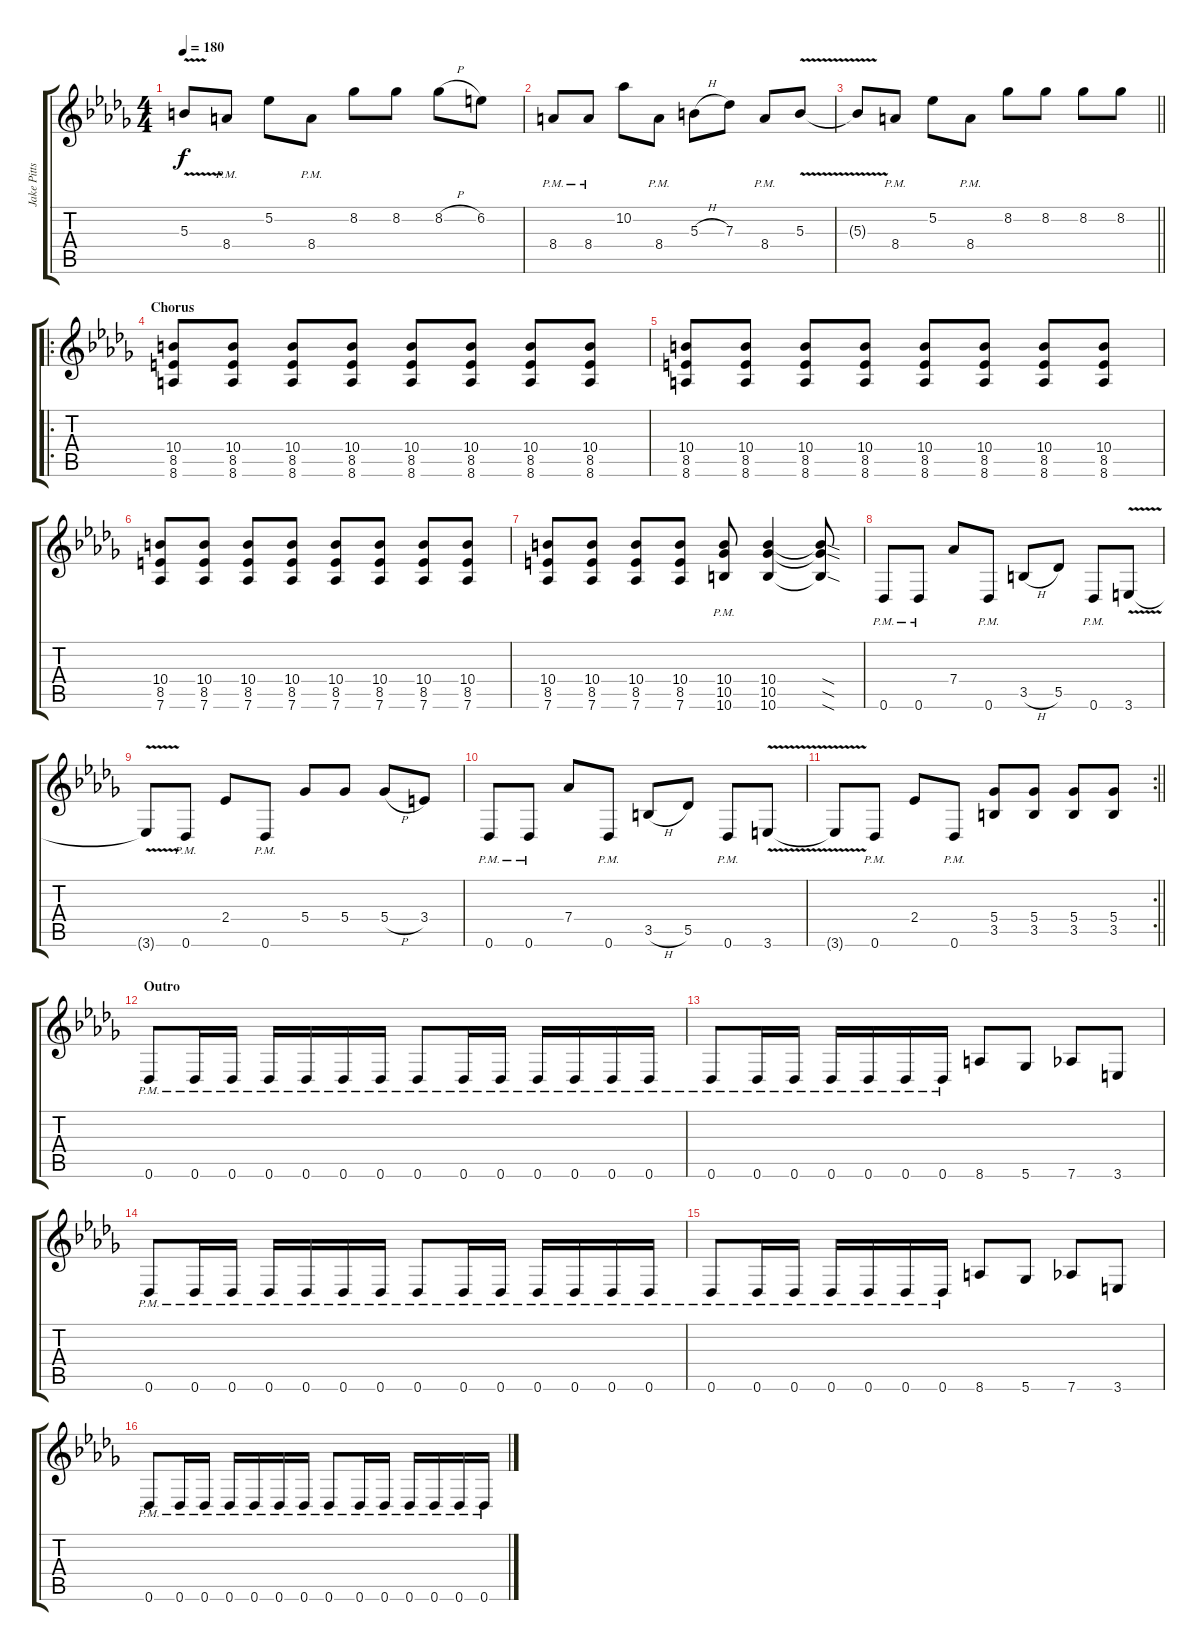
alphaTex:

\track ("Jake Pitts" "Jake Pitts") {instrument distortionguitar}
\staff {score tabs}
\tuning (Eb4 Bb3 Gb3 Db3 Ab2 Db2) {hide}
\ts (4 4)
\tempo 180
\clef g2
\ks db
5.3{v t}.8{dy f} 8.4{pm}.8 5.2.8 8.4{pm}.8 8.2.8 8.2.8 8.2{h}.8 6.2.8 |
8.4{pm}.8 8.4{pm}.8 10.2.8 8.4{pm}.8 5.3{h}.8 7.3.8 8.4{pm}.8 5.3{v}.8 |
\barLineRight lightlight
5.3{v t}.8 8.4{pm}.8 5.2.8 8.4{pm}.8 8.2.8 8.2.8 8.2.8 8.2.8 |
\ro
\section ("" "Chorus")
(10.4 8.5 8.6).8 (10.4 8.5 8.6).8 (10.4 8.5 8.6).8 (10.4 8.5 8.6).8 (10.4 8.5 8.6).8 (10.4 8.5 8.6).8 (10.4 8.5 8.6).8 (10.4 8.5 8.6).8 |
(10.4 8.5 8.6).8 (10.4 8.5 8.6).8 (10.4 8.5 8.6).8 (10.4 8.5 8.6).8 (10.4 8.5 8.6).8 (10.4 8.5 8.6).8 (10.4 8.5 8.6).8 (10.4 8.5 8.6).8 |
(10.4 8.5 7.6).8 (10.4 8.5 7.6).8 (10.4 8.5 7.6).8 (10.4 8.5 7.6).8 (10.4 8.5 7.6).8 (10.4 8.5 7.6).8 (10.4 8.5 7.6).8 (10.4 8.5 7.6).8 |
(10.4 8.5 7.6).8 (10.4 8.5 7.6).8 (10.4 8.5 7.6).8 (10.4 8.5 7.6).8 (10.4{pm} 10.5{pm} 10.6{pm}).8 (10.4 10.5 10.6).4 (10.4{sod t} 10.5{sod t} 10.6{sod t}).8 |
0.6{pm}.8 0.6{pm}.8 7.4.8 0.6{pm}.8 3.5{h}.8 5.5.8 0.6{pm}.8 3.6{v}.8 |
3.6{v t}.8 0.6{pm}.8 2.4.8 0.6{pm}.8 5.4.8 5.4.8 5.4{h}.8 3.4.8 |
0.6{pm}.8 0.6{pm}.8 7.4.8 0.6{pm}.8 3.5{h}.8 5.5.8 0.6{pm}.8 3.6{v}.8 |
\rc 2
\barLineRight lightlight
3.6{v t}.8 0.6{pm}.8 2.4.8 0.6{pm}.8 (5.4 3.5).8 (5.4 3.5).8 (5.4 3.5).8 (5.4 3.5).8 |
\section ("" "Outro")
0.6{pm}.8 0.6{pm}.16 0.6{pm}.16 0.6{pm}.16 0.6{pm}.16 0.6{pm}.16 0.6{pm}.16 0.6{pm}.8 0.6{pm}.16 0.6{pm}.16 0.6{pm}.16 0.6{pm}.16 0.6{pm}.16 0.6{pm}.16 |
0.6{pm}.8 0.6{pm}.16 0.6{pm}.16 0.6{pm}.16 0.6{pm}.16 0.6{pm}.16 0.6{pm}.16 8.6.8 5.6.8 7.6.8 3.6.8 |
0.6{pm}.8 0.6{pm}.16 0.6{pm}.16 0.6{pm}.16 0.6{pm}.16 0.6{pm}.16 0.6{pm}.16 0.6{pm}.8 0.6{pm}.16 0.6{pm}.16 0.6{pm}.16 0.6{pm}.16 0.6{pm}.16 0.6{pm}.16 |
0.6{pm}.8 0.6{pm}.16 0.6{pm}.16 0.6{pm}.16 0.6{pm}.16 0.6{pm}.16 0.6{pm}.16 8.6.8 5.6.8 7.6.8 3.6.8 |
0.6{pm}.8 0.6{pm}.16 0.6{pm}.16 0.6{pm}.16 0.6{pm}.16 0.6{pm}.16 0.6{pm}.16 0.6{pm}.8 0.6{pm}.16 0.6{pm}.16 0.6{pm}.16 0.6{pm}.16 0.6{pm}.16 0.6{pm}.16
